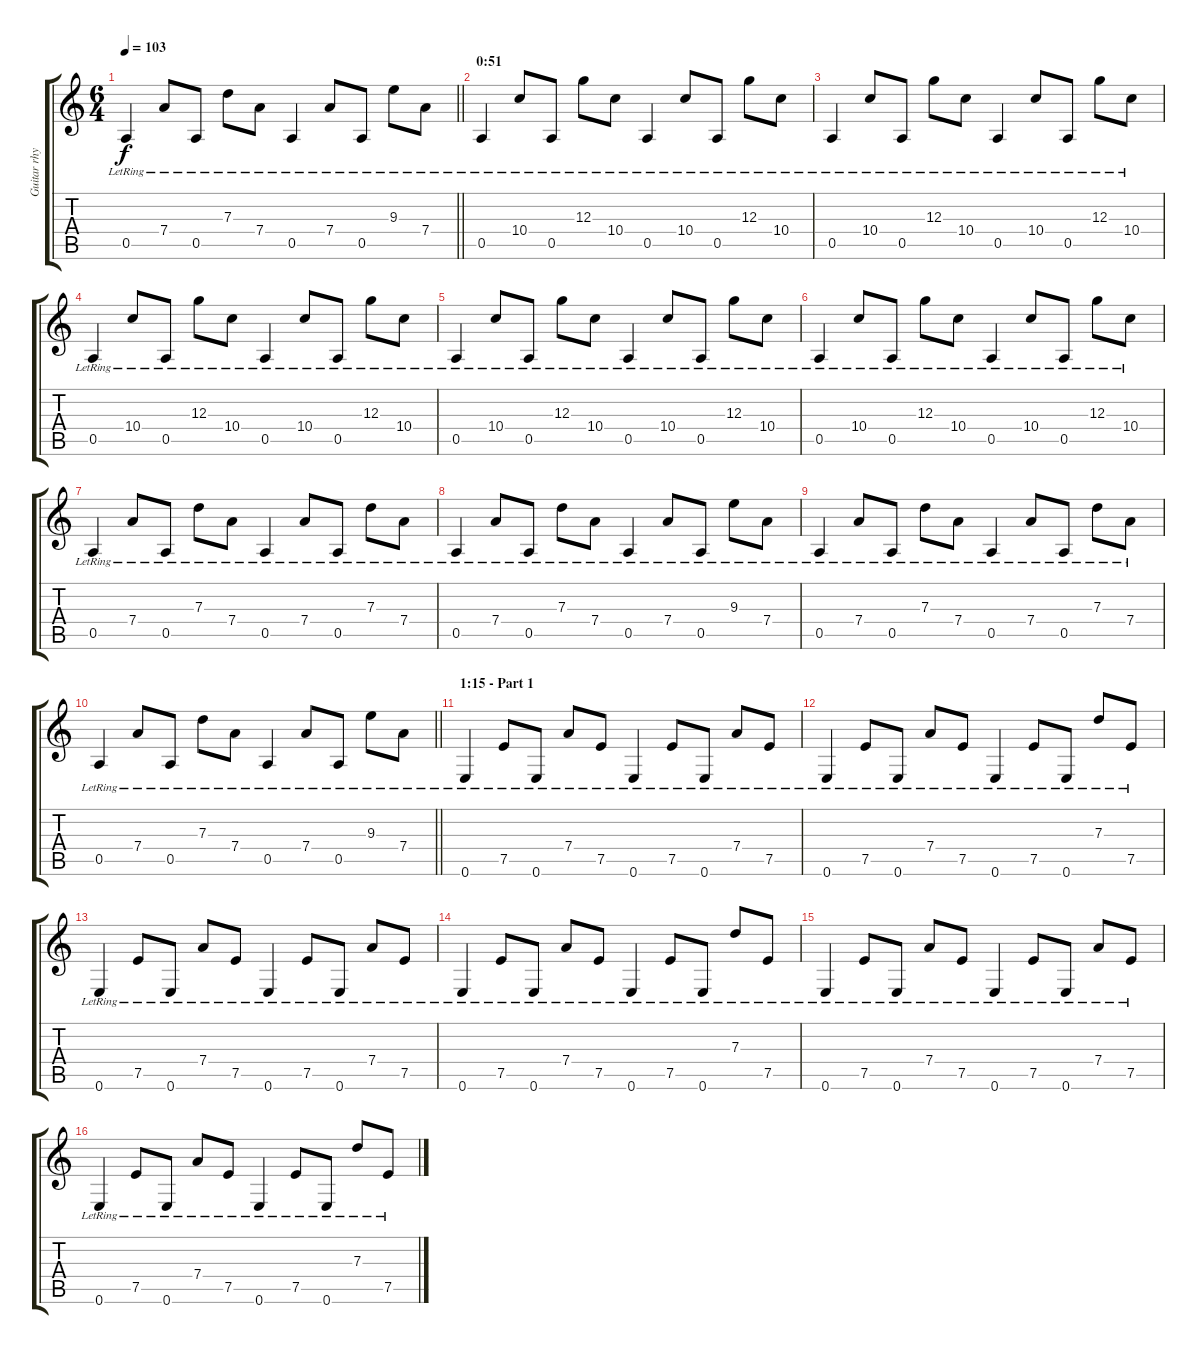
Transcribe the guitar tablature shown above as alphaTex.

\track ("Guitar rhytm" "Guitar rhy") {instrument acousticguitarsteel}
\staff {score tabs}
\tuning (E4 B3 G3 D3 A2 E2) {hide}
\ts (6 4)
\tempo 103
\clef g2
\barLineRight lightlight
\ks c
0.5{lr}.4{dy f} 7.4{lr}.8 0.5{lr}.8 7.3{lr}.8 7.4{lr}.8 0.5{lr}.4 7.4{lr}.8 0.5{lr}.8 9.3{lr}.8 7.4{lr}.8 |
\section ("" "0:51")
0.5{lr}.4 10.4{lr}.8 0.5{lr}.8 12.3{lr}.8 10.4{lr}.8 0.5{lr}.4 10.4{lr}.8 0.5{lr}.8 12.3{lr}.8 10.4{lr}.8 |
0.5{lr}.4 10.4{lr}.8 0.5{lr}.8 12.3{lr}.8 10.4{lr}.8 0.5{lr}.4 10.4{lr}.8 0.5{lr}.8 12.3{lr}.8 10.4{lr}.8 |
0.5{lr}.4 10.4{lr}.8 0.5{lr}.8 12.3{lr}.8 10.4{lr}.8 0.5{lr}.4 10.4{lr}.8 0.5{lr}.8 12.3{lr}.8 10.4{lr}.8 |
0.5{lr}.4 10.4{lr}.8 0.5{lr}.8 12.3{lr}.8 10.4{lr}.8 0.5{lr}.4 10.4{lr}.8 0.5{lr}.8 12.3{lr}.8 10.4{lr}.8 |
0.5{lr}.4 10.4{lr}.8 0.5{lr}.8 12.3{lr}.8 10.4{lr}.8 0.5{lr}.4 10.4{lr}.8 0.5{lr}.8 12.3{lr}.8 10.4{lr}.8 |
0.5{lr}.4 7.4{lr}.8 0.5{lr}.8 7.3{lr}.8 7.4{lr}.8 0.5{lr}.4 7.4{lr}.8 0.5{lr}.8 7.3{lr}.8 7.4{lr}.8 |
0.5{lr}.4 7.4{lr}.8 0.5{lr}.8 7.3{lr}.8 7.4{lr}.8 0.5{lr}.4 7.4{lr}.8 0.5{lr}.8 9.3{lr}.8 7.4{lr}.8 |
0.5{lr}.4 7.4{lr}.8 0.5{lr}.8 7.3{lr}.8 7.4{lr}.8 0.5{lr}.4 7.4{lr}.8 0.5{lr}.8 7.3{lr}.8 7.4{lr}.8 |
\barLineRight lightlight
0.5{lr}.4 7.4{lr}.8 0.5{lr}.8 7.3{lr}.8 7.4{lr}.8 0.5{lr}.4 7.4{lr}.8 0.5{lr}.8 9.3{lr}.8 7.4{lr}.8 |
\section ("" "1:15 - Part 1")
0.6{lr}.4 7.5{lr}.8 0.6{lr}.8 7.4{lr}.8 7.5{lr}.8 0.6{lr}.4 7.5{lr}.8 0.6{lr}.8 7.4{lr}.8 7.5{lr}.8 |
0.6{lr}.4 7.5{lr}.8 0.6{lr}.8 7.4{lr}.8 7.5{lr}.8 0.6{lr}.4 7.5{lr}.8 0.6{lr}.8 7.3{lr}.8 7.5{lr}.8 |
0.6{lr}.4 7.5{lr}.8 0.6{lr}.8 7.4{lr}.8 7.5{lr}.8 0.6{lr}.4 7.5{lr}.8 0.6{lr}.8 7.4{lr}.8 7.5{lr}.8 |
0.6{lr}.4 7.5{lr}.8 0.6{lr}.8 7.4{lr}.8 7.5{lr}.8 0.6{lr}.4 7.5{lr}.8 0.6{lr}.8 7.3{lr}.8 7.5{lr}.8 |
0.6{lr}.4 7.5{lr}.8 0.6{lr}.8 7.4{lr}.8 7.5{lr}.8 0.6{lr}.4 7.5{lr}.8 0.6{lr}.8 7.4{lr}.8 7.5{lr}.8 |
0.6{lr}.4 7.5{lr}.8 0.6{lr}.8 7.4{lr}.8 7.5{lr}.8 0.6{lr}.4 7.5{lr}.8 0.6{lr}.8 7.3{lr}.8 7.5{lr}.8
